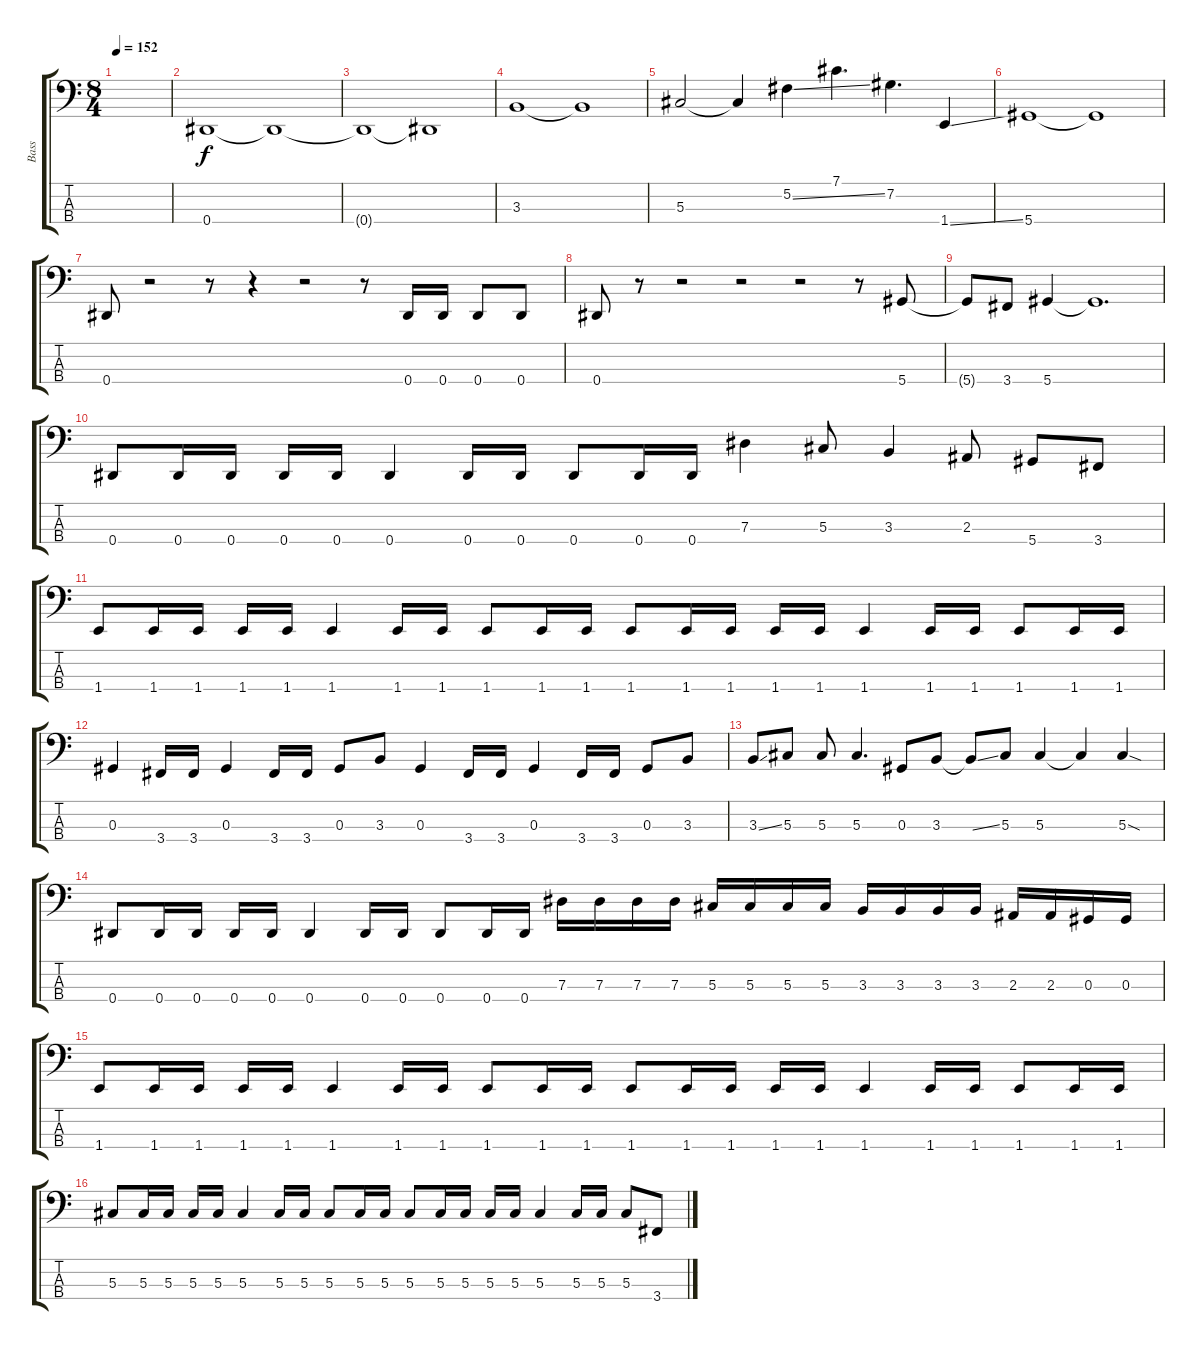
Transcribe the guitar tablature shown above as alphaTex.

\track ("Bass" "Bass") {instrument electricbassfinger}
\staff {score tabs}
\tuning (Gb2 Db2 Ab1 Eb1) {hide}
\ts (8 4)
\tempo 152
\clef f4
\ks c
|
0.4.1 0.4{t}.1 |
0.4{t}.1 0.4{t}.1 |
3.3.1 3.3{t}.1 |
5.3.2 5.3{t}.4 5.2{ss}.4 7.1.4{d} 7.2.4{d} 1.4{ss}.4 |
5.4.1 5.4{t}.1 |
0.4.8 r.2 r.8 r.4 r.2 r.8 0.4.16 0.4.16 0.4.8 0.4.8 |
0.4.8 r.8 r.2 r.2 r.2 r.8 5.4.8 |
5.4{t}.8 3.4.8 5.4.4 5.4{t}.1{d} |
0.4.8 0.4.16 0.4.16 0.4.16 0.4.16 0.4.4 0.4.16 0.4.16 0.4.8 0.4.16 0.4.16 7.3.4 5.3.8 3.3.4 2.3.8 5.4.8 3.4.8 |
1.4.8 1.4.16 1.4.16 1.4.16 1.4.16 1.4.4 1.4.16 1.4.16 1.4.8 1.4.16 1.4.16 1.4.8 1.4.16 1.4.16 1.4.16 1.4.16 1.4.4 1.4.16 1.4.16 1.4.8 1.4.16 1.4.16 |
0.3.4 3.4.16 3.4.16 0.3.4 3.4.16 3.4.16 0.3.8 3.3.8 0.3.4 3.4.16 3.4.16 0.3.4 3.4.16 3.4.16 0.3.8 3.3.8 |
3.3{ss}.8 5.3.8 5.3.8 5.3.4{d} 0.3.8 3.3.8 3.3{ss t}.8 5.3.8 5.3.4 5.3{t}.4 5.3{sod}.4 |
0.4.8 0.4.16 0.4.16 0.4.16 0.4.16 0.4.4 0.4.16 0.4.16 0.4.8 0.4.16 0.4.16 7.3.16 7.3.16 7.3.16 7.3.16 5.3.16 5.3.16 5.3.16 5.3.16 3.3.16 3.3.16 3.3.16 3.3.16 2.3.16 2.3.16 0.3.16 0.3.16 |
1.4.8 1.4.16 1.4.16 1.4.16 1.4.16 1.4.4 1.4.16 1.4.16 1.4.8 1.4.16 1.4.16 1.4.8 1.4.16 1.4.16 1.4.16 1.4.16 1.4.4 1.4.16 1.4.16 1.4.8 1.4.16 1.4.16 |
5.3.8 5.3.16 5.3.16 5.3.16 5.3.16 5.3.4 5.3.16 5.3.16 5.3.8 5.3.16 5.3.16 5.3.8 5.3.16 5.3.16 5.3.16 5.3.16 5.3.4 5.3.16 5.3.16 5.3.8 3.4.8
